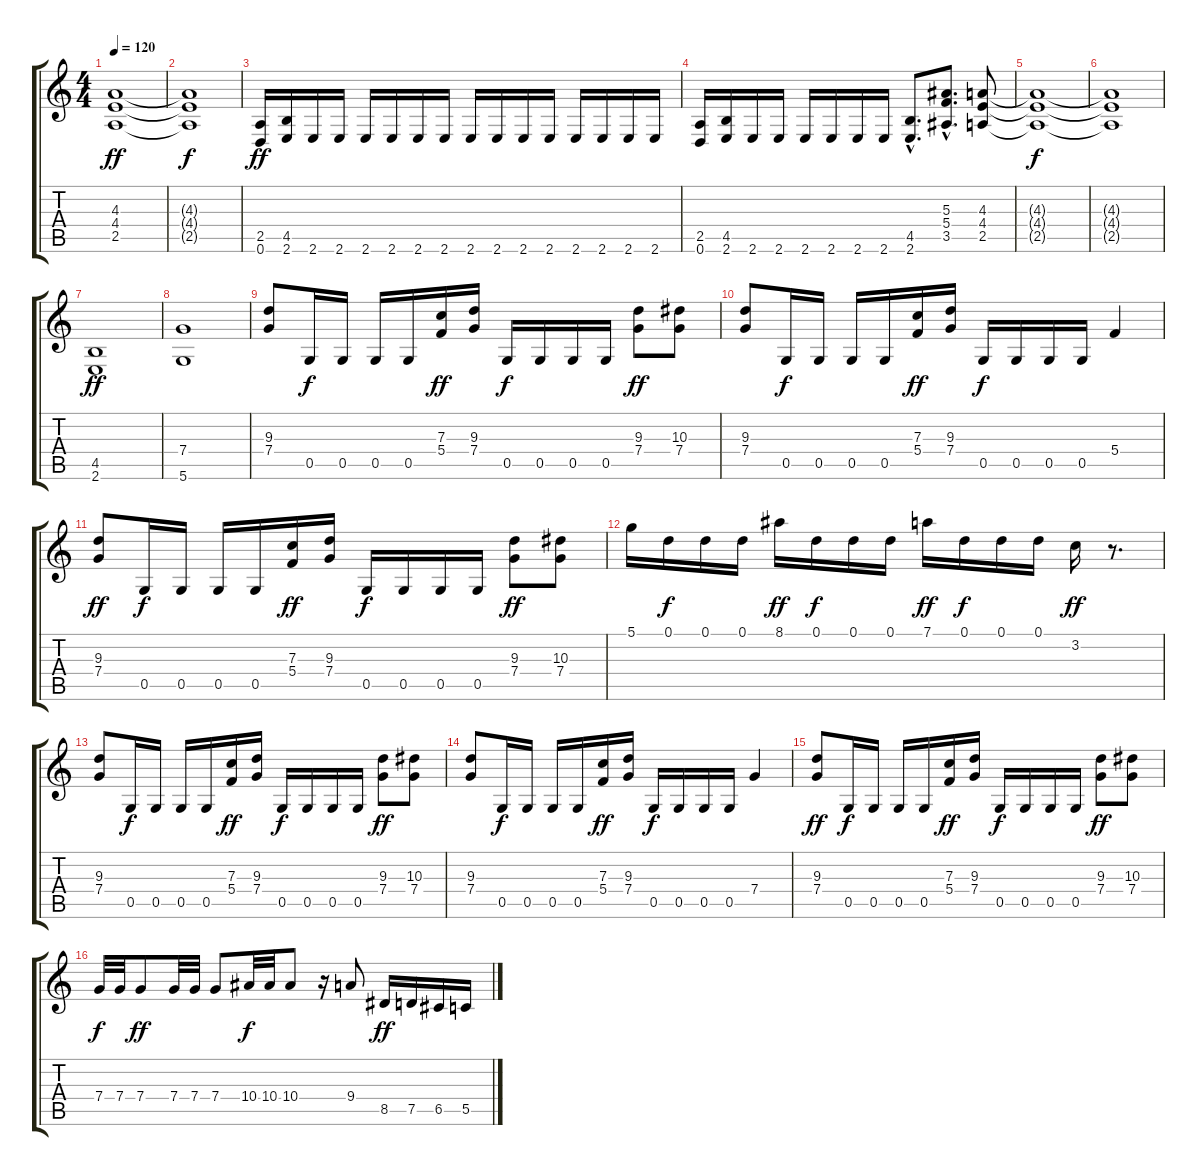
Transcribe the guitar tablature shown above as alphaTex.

\track "" {instrument overdrivenguitar}
\staff {score tabs}
\tuning (D4 A3 F3 C3 G2 D2) {hide}
\ts (4 4)
\tempo 120
\clef g2
\ks c
(4.3 4.4 2.5).1{dy ff} |
(4.3{t} 4.4{t} 2.5{t}).1{dy f} |
(2.5 0.6).16{dy ff} (4.5 2.6).16 2.6.16 2.6.16 2.6.16 2.6.16 2.6.16 2.6.16 2.6.16 2.6.16 2.6.16 2.6.16 2.6.16 2.6.16 2.6.16 2.6.16 |
(2.5 0.6).16 (4.5 2.6).16 2.6.16 2.6.16 2.6.16 2.6.16 2.6.16 2.6.16 (4.5{hac} 2.6{hac}).8{d} (5.3{hac} 5.4{hac} 3.5{hac}).8{d} (4.3 4.4 2.5).8 |
(4.3{t} 4.4{t} 2.5{t}).1{dy f} |
(4.3{t} 4.4{t} 2.5{t}).1 |
(4.5 2.6).1{dy ff} |
(7.4 5.6).1 |
(9.3 7.4).8 0.5.16{dy f} 0.5.16 0.5.16 0.5.16 (7.3 5.4).16{dy ff} (9.3 7.4).16 0.5.16{dy f} 0.5.16 0.5.16 0.5.16 (9.3 7.4).8{dy ff} (10.3 7.4).8 |
(9.3 7.4).8 0.5.16{dy f} 0.5.16 0.5.16 0.5.16 (7.3 5.4).16{dy ff} (9.3 7.4).16 0.5.16{dy f} 0.5.16 0.5.16 0.5.16 5.4.4 |
(9.3 7.4).8{dy ff} 0.5.16{dy f} 0.5.16 0.5.16 0.5.16 (7.3 5.4).16{dy ff} (9.3 7.4).16 0.5.16{dy f} 0.5.16 0.5.16 0.5.16 (9.3 7.4).8{dy ff} (10.3 7.4).8 |
5.1.16 0.1.16{dy f} 0.1.16 0.1.16 8.1.16{dy ff} 0.1.16{dy f} 0.1.16 0.1.16 7.1.16{dy ff} 0.1.16{dy f} 0.1.16 0.1.16 3.2.16{dy ff} r.8{d} |
(9.3 7.4).8 0.5.16{dy f} 0.5.16 0.5.16 0.5.16 (7.3 5.4).16{dy ff} (9.3 7.4).16 0.5.16{dy f} 0.5.16 0.5.16 0.5.16 (9.3 7.4).8{dy ff} (10.3 7.4).8 |
(9.3 7.4).8 0.5.16{dy f} 0.5.16 0.5.16 0.5.16 (7.3 5.4).16{dy ff} (9.3 7.4).16 0.5.16{dy f} 0.5.16 0.5.16 0.5.16 7.4.4 |
(9.3 7.4).8{dy ff} 0.5.16{dy f} 0.5.16 0.5.16 0.5.16 (7.3 5.4).16{dy ff} (9.3 7.4).16 0.5.16{dy f} 0.5.16 0.5.16 0.5.16 (9.3 7.4).8{dy ff} (10.3 7.4).8 |
7.4.32{dy f} 7.4.32 7.4.8{dy ff} 7.4.32 7.4.32 7.4.8 10.4.32{dy f} 10.4.32 10.4.8 r.16 9.4.8 8.5.16{dy ff} 7.5.16 6.5.16 5.5.16
